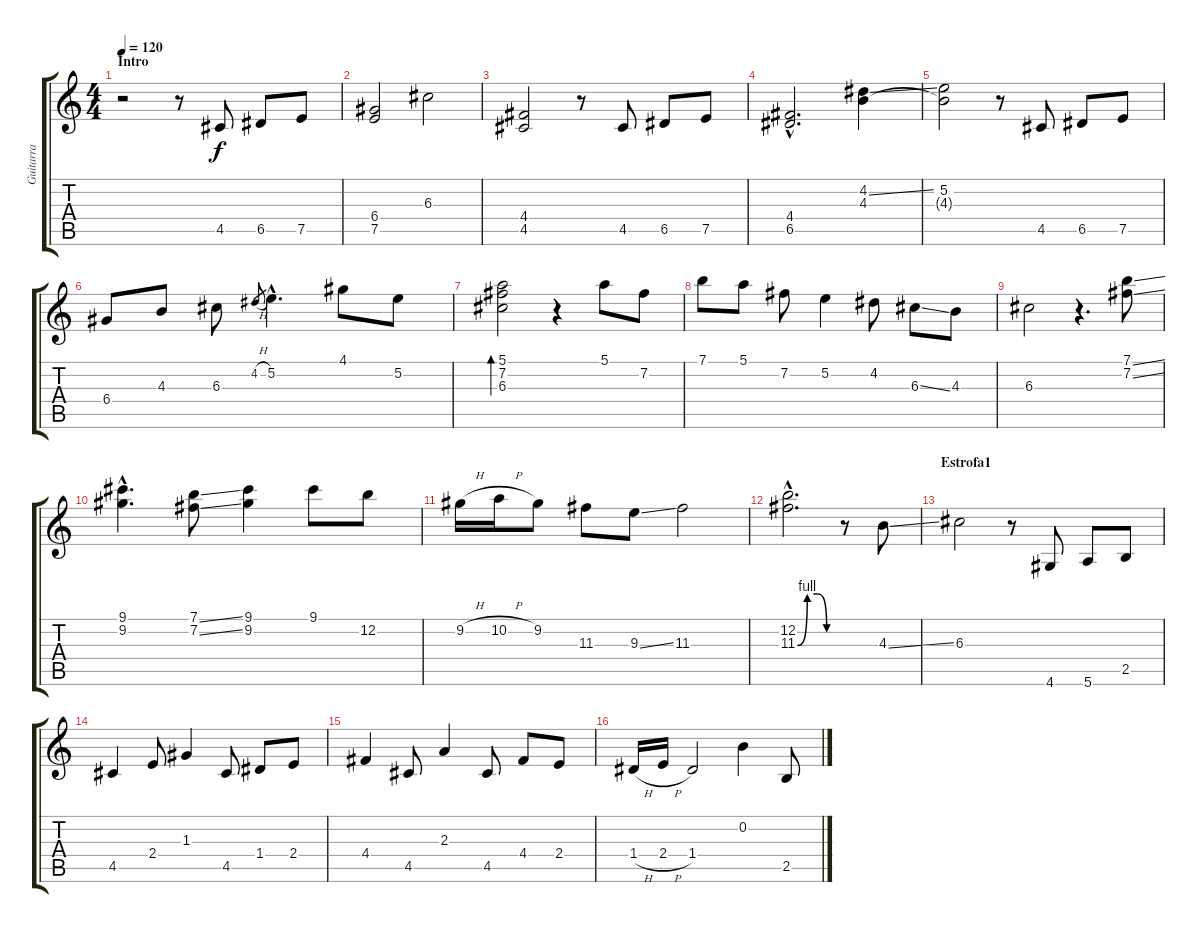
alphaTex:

\track ("Guitarra" "Guitarra") {instrument acousticguitarsteel}
\staff {score tabs}
\tuning (E4 B3 G3 D3 A2 E2) {hide}
\ts (4 4)
\section ("" "Intro")
\tempo 120
\clef g2
\ks c
r.2{dy f instrument acousticguitarsteel} r.8 4.5.8 6.5.8 7.5.8 |
(6.4 7.5).2 6.3.2 |
(4.4 4.5).2 r.8 4.5.8 6.5.8 7.5.8 |
(4.4{hac} 6.5{hac}).2{d} (4.2{ss} 4.3).4 |
(5.2 4.3{t}).2 r.8 4.5.8 6.5.8 7.5.8 |
6.4.8 4.3.8 6.3.8 4.2{h}.8{gr} 5.2{hac}.4{d} 4.1.8 5.2.8 |
(5.1 7.2 6.3).2{bd 480} r.4 5.1.8 7.2.8 |
7.1.8 5.1.8 7.2.8 5.2.4 4.2.8 6.3{ss}.8 4.3.8 |
6.3.2 r.4{d} (7.1{ss} 7.2{ss}).8 |
(9.1{hac} 9.2{hac}).4{d} (7.1{ss} 7.2{ss}).8 (9.1 9.2).4 9.1.8 12.2.8 |
9.2{h}.16 10.2{h}.16 9.2.8 11.3.8 9.3{ss}.8 11.3.2 |
(12.2{hac} 11.3{be (custom 0 0 15 4 30 4 45 0 60 0) hac}).2{d} r.8 4.3{ss}.8 |
\section ("" "Estrofa1")
6.3.2 r.8 4.6.8 5.6.8 2.5.8 |
4.5.4 2.4.8 1.3.4 4.5.8 1.4.8 2.4.8 |
4.4.4 4.5.8 2.3.4 4.5.8 4.4.8 2.4.8 |
1.4{h}.16 2.4{h}.16 1.4.2 0.2.4 2.5{ss}.8
